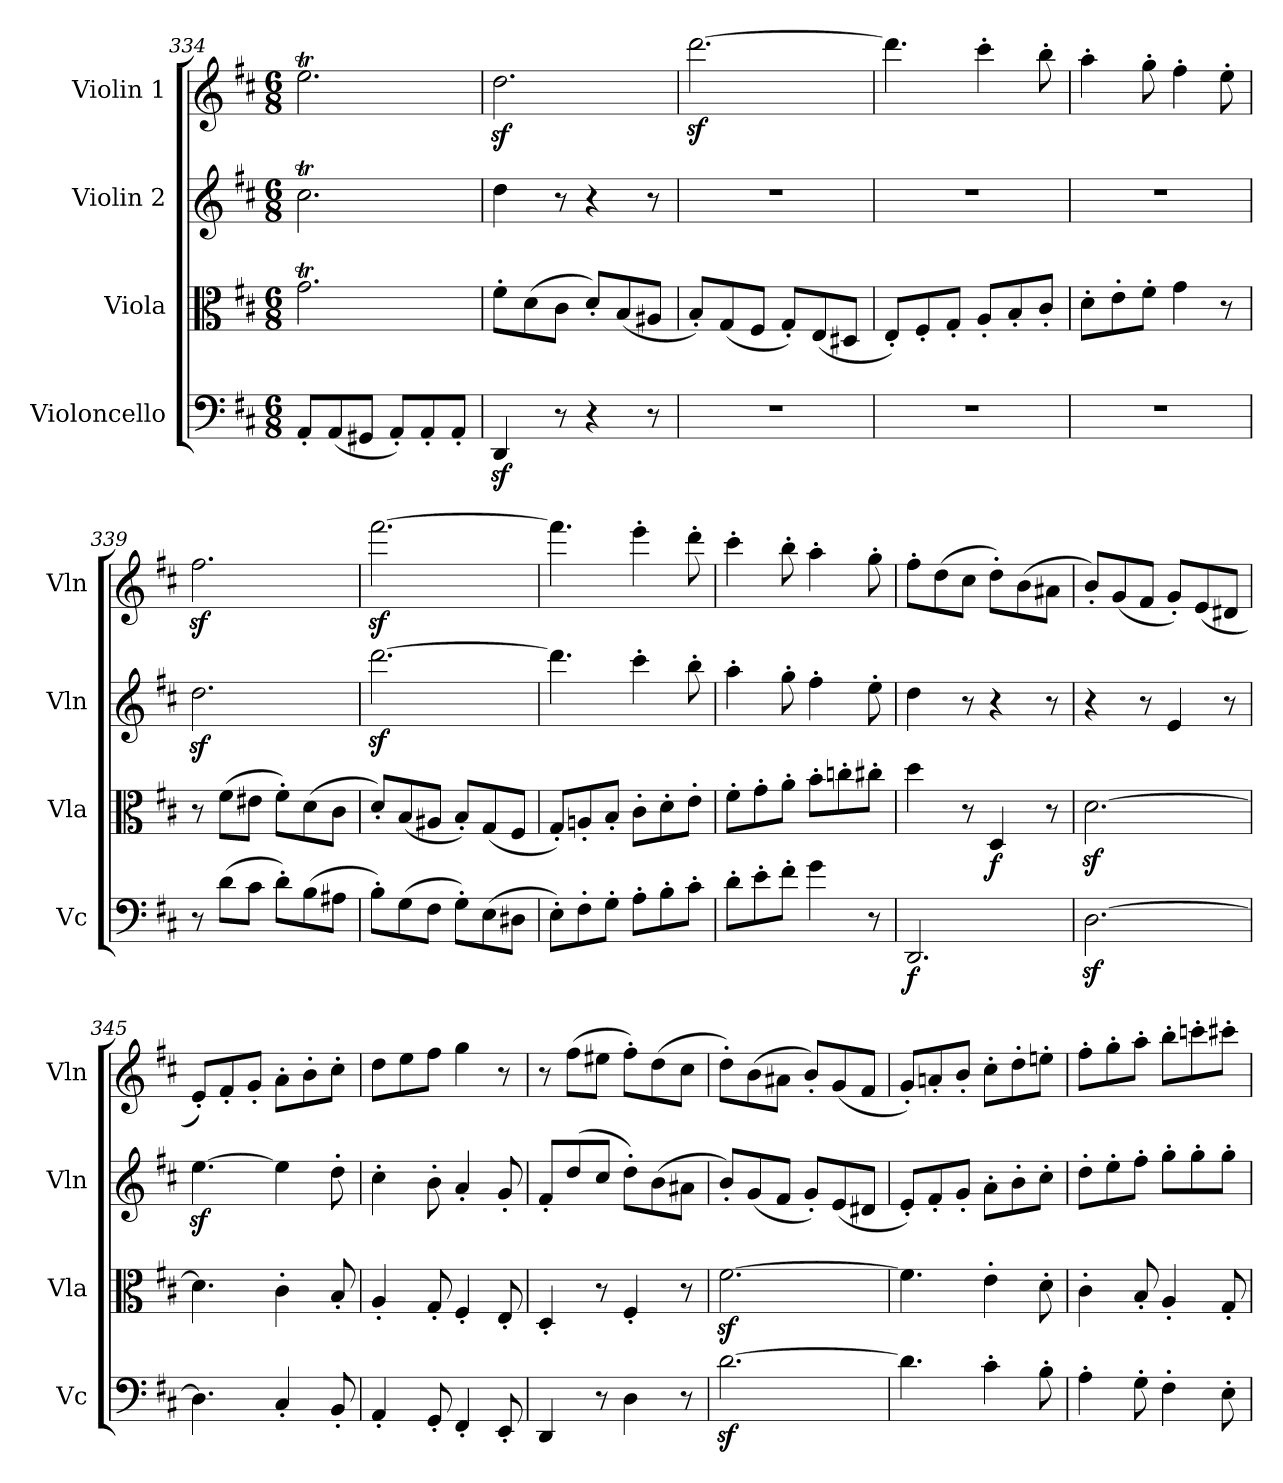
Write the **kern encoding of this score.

**kern	**dynam	**kern	**dynam	**kern	**kern
*part4	*part4	*part3	*part3	*part2	*part1
*staff4	*staff4	*staff3	*staff3	*staff2	*staff1
*I"Violoncello	*	*I"Viola	*	*I"Violin 2	*I"Violin 1
*I'Vc	*	*I'Vla	*	*I'Vln	*I'Vln
*clefF4	*	*clefC3	*	*clefG2	*clefG2
*k[f#c#]	*	*k[f#c#]	*	*k[f#c#]	*k[f#c#]
*M6/8	*	*M6/8	*	*M6/8	*M6/8
=334	=334	=334	=334	=334	=334
8AA'/L	.	2.gT\	.	2.cc#t\	2.eeT\
(8AA/	.	.	.	.	.
8GG#X/J	.	.	.	.	.
8AA'/L)	.	.	.	.	.
8AA'/	.	.	.	.	.
8AA'/J	.	.	.	.	.
=335	=335	=335	=335	=335	=335
4DDz</	.	8f#'\L	.	4dd\	2.ddz<\
.	.	(8d\	.	.	.
8r	.	8c#\J	.	8r	.
4r	.	8d'/L)	.	4r	.
.	.	(8B/	.	.	.
8r	.	8A#X/J	.	8r	.
!!LO:LB:g=z
=336	=336	=336	=336	=336	=336
2.r	.	8B'/L)	.	2.r	[2.dddz<\
.	.	(8G/	.	.	.
.	.	8F#/J	.	.	.
.	.	8G'/L)	.	.	.
.	.	(8E/	.	.	.
.	.	8D#X/J	.	.	.
=337	=337	=337	=337	=337	=337
2.r	.	8E'/L)	.	2.r	4.ddd\]
.	.	8F#'/	.	.	.
.	.	8G'/J	.	.	.
.	.	8A'/L	.	.	4ccc#'\
.	.	8B'/	.	.	.
.	.	8c#'/J	.	.	8bb'\
!!LO:LB:g=z
=338	=338	=338	=338	=338	=338
2.r	.	8d'\L	.	2.r	4aa'\
.	.	8e'\	.	.	.
.	.	8f#'\J	.	.	8gg'\
.	.	4g\	.	.	4ff#'\
.	.	8r	.	.	8ee'\
=339	=339	=339	=339	=339	=339
8r	.	8r	.	2.ddz<\	2.ff#z<\
(8d\L	.	(8f#\L	.	.	.
8c#\J	.	8e#X\J	.	.	.
8d'\L)	.	8f#'\L)	.	.	.
(8B\	.	(8d\	.	.	.
8A#X\J	.	8c#\J	.	.	.
=340	=340	=340	=340	=340	=340
8B'\L)	.	8d'/L)	.	[2.dddz<\	[2.fff#z<\
(8G\	.	(8B/	.	.	.
8F#\J	.	8A#X/J	.	.	.
8G'\L)	.	8B'/L)	.	.	.
(8E\	.	(8G/	.	.	.
8D#X\J	.	8F#/J	.	.	.
=341	=341	=341	=341	=341	=341
8E'\L)	.	8G'/L)	.	4.ddd\]	4.fff#\]
8F#'\	.	8An'/	.	.	.
8G'\J	.	8B'/J	.	.	.
8A'\L	.	8c#'\L	.	4ccc#'\	4eee'\
8B'\	.	8d'\	.	.	.
8c#'\J	.	8e'\J	.	8bb'\	8ddd'\
=342	=342	=342	=342	=342	=342
8d'\L	.	8f#'\L	.	4aa'\	4ccc#'\
8e'\	.	8g'\	.	.	.
8f#'\J	.	8a'\J	.	8gg'\	8bb'\
4g\	.	8b'\L	.	4ff#'\	4aa'\
.	.	8ccn'\	.	.	.
8r	.	8cc#X'\J	.	8ee'\	8gg'\
=343	=343	=343	=343	=343	=343
!	!LO:DY:b	!	!	!	!
2.DD/	f	4dd\	.	4dd\	8ff#'\L
.	.	.	.	.	(8dd\
.	.	8r	.	8r	8cc#\J
!	!	!	!LO:DY:b	!	!
.	.	4D/	f	4r	8dd'\L)
.	.	.	.	.	(8b\
.	.	8r	.	8r	8a#X\J
=344	=344	=344	=344	=344	=344
[2.Dz<\	.	[2.dz<\	.	4r	8b'/L)
.	.	.	.	.	(8g/
.	.	.	.	8r	8f#/J
.	.	.	.	4e/	8g'/L)
.	.	.	.	.	(8e/
.	.	.	.	8r	8d#X/J
!!LO:LB:g=z
=345	=345	=345	=345	=345	=345
4.D\]	.	4.d\]	.	[4.eez<\	8e'/L)
.	.	.	.	.	8f#'/
.	.	.	.	.	8g'/J
4C#'/	.	4c#'\	.	4ee\]	8a'\L
.	.	.	.	.	8b'\
8BB'/	.	8B'/	.	8dd'\	8cc#'\J
=346	=346	=346	=346	=346	=346
4AA'/	.	4A'/	.	4cc#'\	8dd\L
.	.	.	.	.	8ee\
8GG'/	.	8G'/	.	8b'\	8ff#\J
4FF#'/	.	4F#'/	.	4a'/	4gg\
8EE'/	.	8E'/	.	8g'/	8r
!!LO:LB:g=z
=347	=347	=347	=347	=347	=347
4DD/	.	4D'/	.	8f#'/L	8r
.	.	.	.	(8dd/	(8ff#\L
8r	.	8r	.	8cc#/J	8ee#X\J
4D\	.	4F#'/	.	8dd'\L)	8ff#'\L)
.	.	.	.	(8b\	(8dd\
8r	.	8r	.	8a#X\J	8cc#\J
=348	=348	=348	=348	=348	=348
[2.dz<\	.	[2.f#z<\	.	8b'/L)	8dd'\L)
.	.	.	.	(8g/	(8b\
.	.	.	.	8f#/J	8a#X\J
.	.	.	.	8g'/L)	8b'/L)
.	.	.	.	(8e/	(8g/
.	.	.	.	8d#X/J	8f#/J
=349	=349	=349	=349	=349	=349
4.d\]	.	4.f#\]	.	8e'/L)	8g'/L)
.	.	.	.	8f#'/	8an'/
.	.	.	.	8g'/J	8b'/J
4c#'\	.	4e'\	.	8a'\L	8cc#'\L
.	.	.	.	8b'\	8dd'\
8B'\	.	8d'\	.	8cc#'\J	8een'\J
=350	=350	=350	=350	=350	=350
4A'\	.	4c#'\	.	8dd'\L	8ff#'\L
.	.	.	.	8ee'\	8gg'\
8G'\	.	8B'/	.	8ff#'\J	8aa'\J
4F#'\	.	4A'/	.	8gg'\L	8bb'\L
.	.	.	.	8gg'\	8cccn'\
8E'\	.	8G'/	.	8gg'\J	8ccc#X'\J
=	=	=	=	=	=
*-	*-	*-	*-	*-	*-
